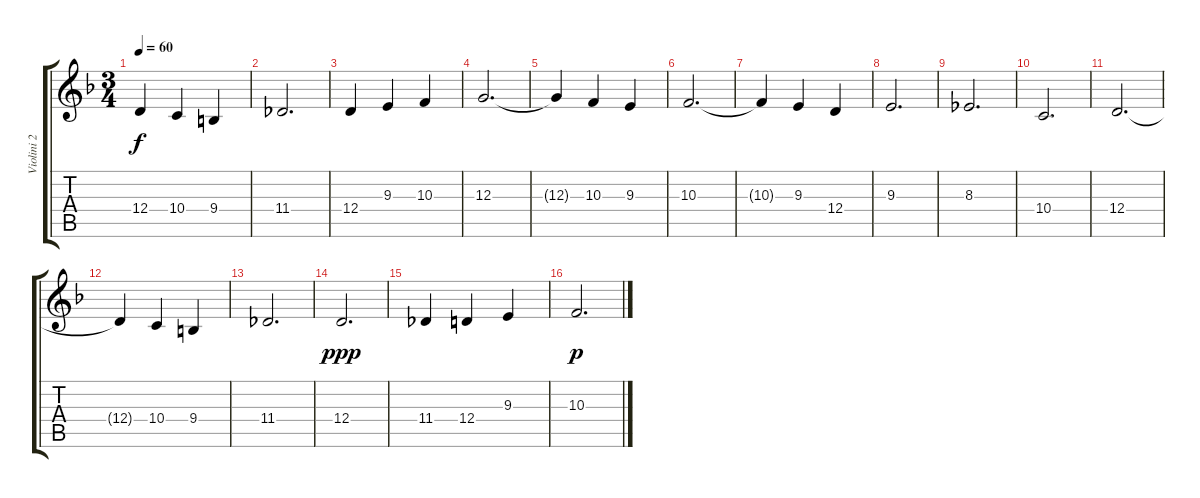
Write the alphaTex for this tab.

\track ("Violini 2" "Violini 2") {instrument violin}
\staff {score tabs}
\tuning (E4 B3 G3 D3 A2 E2) {hide}
\ts (3 4)
\tempo 60
\clef g2
\ks f
12.4{t}.4{dy f} 10.4.4 9.4.4 |
11.4.2{d} |
12.4.4 9.3.4 10.3.4 |
12.3.2{d} |
12.3{t}.4 10.3.4 9.3.4 |
10.3.2{d} |
10.3{t}.4 9.3.4 12.4.4 |
9.3.2{d} |
8.3.2{d} |
10.4.2{d} |
12.4.2{d} |
12.4{t}.4 10.4.4 9.4.4 |
11.4.2{d} |
12.4.2{d dy ppp} |
11.4.4 12.4.4 9.3.4 |
10.3.2{d dy p}
